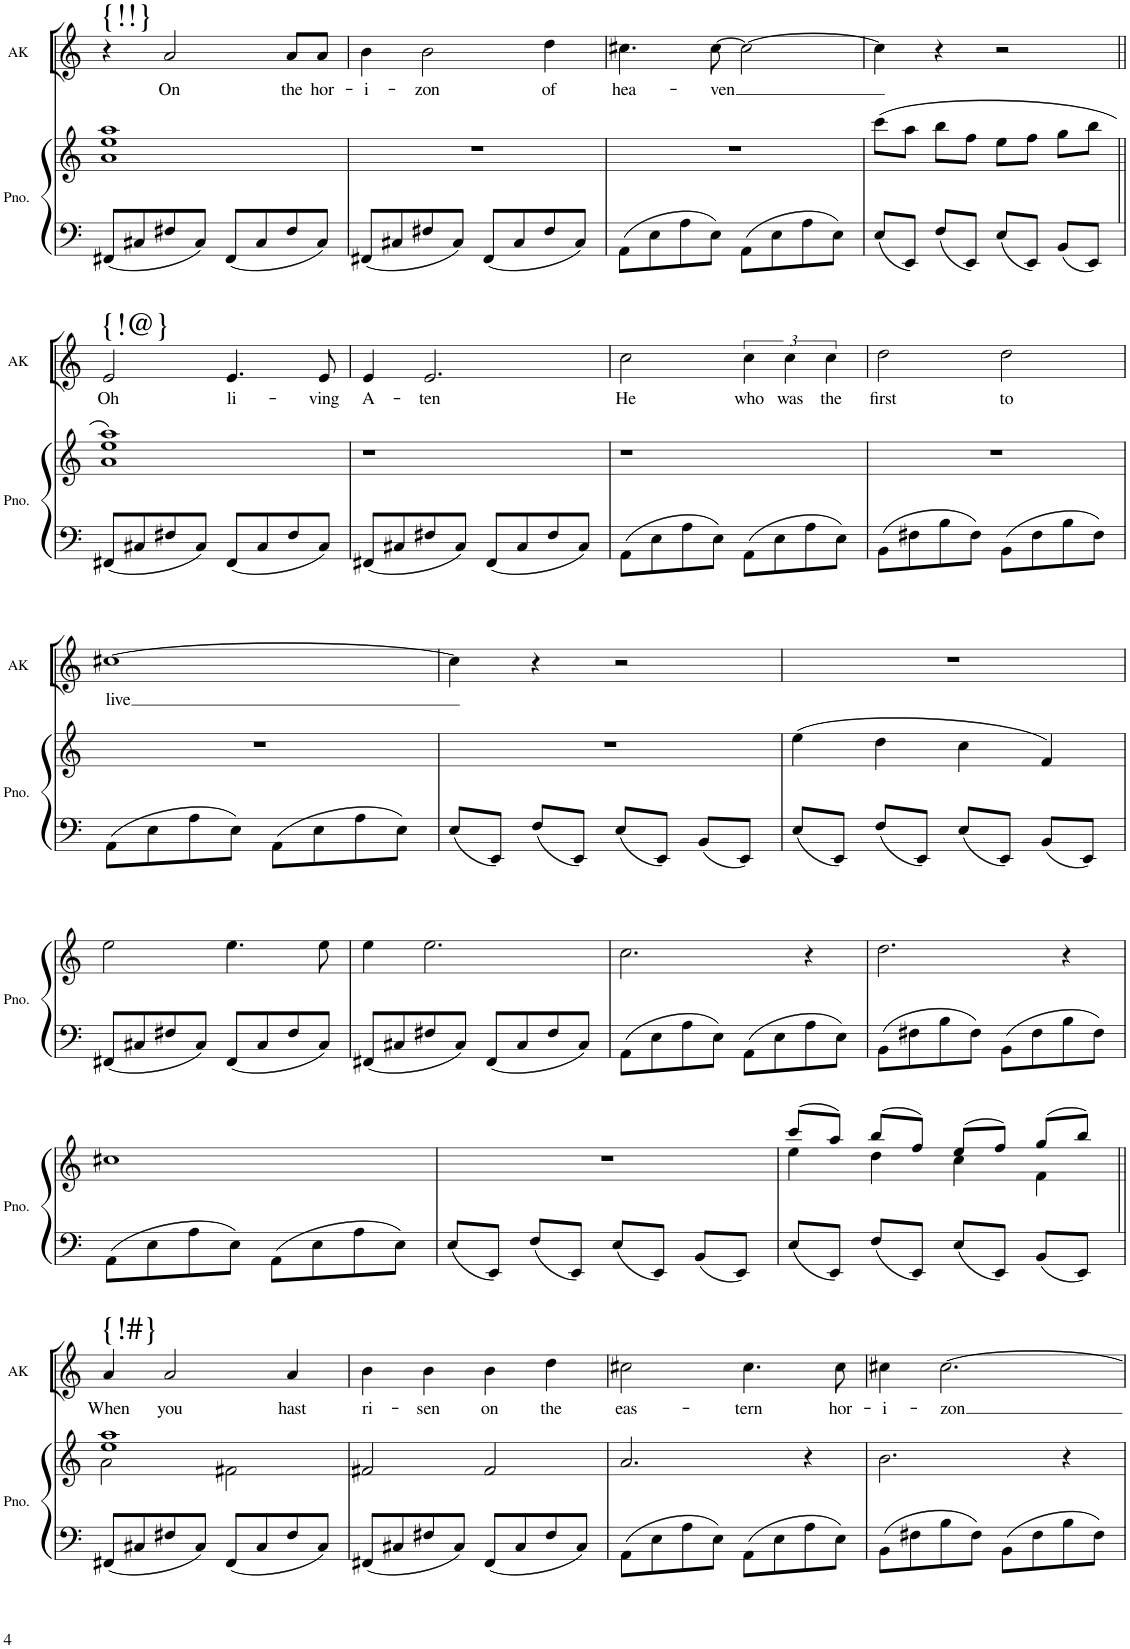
**kern	**kern	**kern	**text
*part2	*part2	*part1	*part1
*staff3	*staff2	*staff1	*staff1
*I"Piano	*	*I"AKHNATEN	*
*I'Pno.	*	*I'AK	*
!!LO:PB:g=z
*clefF4	*clefG2	*clefG2	*
*k[]	*k[]	*k[]	*
*M4/4	*M4/4	*M4/4	*
=45	=45	=45	=45
!	!	!LO:TX:a:t={!!}	!
8FF#X/L	1a 1ee 1aa	4r	.
8C#X/	.	.	.
!	!	!	!LO:LY:b
8F#X/	.	2a/	On
8C#/J	.	.	.
8FF#/L	.	.	.
8C#/	.	.	.
!	!	!	!LO:LY:b
8F#/	.	8a/L	the
!	!	!	!LO:LY:b
8C#/J	.	8a/J	hor-
=46	=46	=46	=46
!	!	!	!LO:LY:b
8FF#X/L	1r	4b\	-i-
8C#X/	.	.	.
!	!	!	!LO:LY:b
8F#X/	.	2b\	-zon
8C#/J	.	.	.
8FF#/L	.	.	.
8C#/	.	.	.
!	!	!	!LO:LY:b
8F#/	.	4dd\	of
8C#/J	.	.	.
=47	=47	=47	=47
!	!	!	!LO:LY:b
8AA\L	1r	4.cc#X\	hea-
8E\	.	.	.
8A\	.	.	.
!	!	!	!LO:LY:b
8E\J	.	[8cc#\	-ven
8AA\L	.	2cc#\_	.
8E\	.	.	.
8A\	.	.	.
8E\J	.	.	.
=48	=48	=48	=48
8E/L	(8ccc\L	4cc#\]	.
8EE/J	8aa\J	.	.
8F/L	8bb\L	4r	.
8EE/J	8ff\J	.	.
8E/L	8ee\L	2r	.
8EE/J	8ff\J	.	.
8BB/L	8gg\L	.	.
8EE/J	8bb\J	.	.
!!LO:LB:g=z
=49||	=49||	=49||	=49||
!	!	!LO:TX:a:t={!@}	!
!	!	!	!LO:LY:b
8FF#X/L	1a 1ee 1aa)	2e/	Oh
8C#X/	.	.	.
8F#X/	.	.	.
8C#/J	.	.	.
!	!	!	!LO:LY:b
8FF#/L	.	4.e/	li-
8C#/	.	.	.
8F#/	.	.	.
!	!	!	!LO:LY:b
8C#/J	.	8e/	-ving
=50	=50	=50	=50
!	!	!	!LO:LY:b
8FF#X/L	1r	4e/	A-
8C#X/	.	.	.
!	!	!	!LO:LY:b
8F#X/	.	2.e/	-ten
8C#/J	.	.	.
8FF#/L	.	.	.
8C#/	.	.	.
8F#/	.	.	.
8C#/J	.	.	.
=51	=51	=51	=51
!	!	!	!LO:LY:b
8AA\L	1r	2cc\	He
8E\	.	.	.
8A\	.	.	.
8E\J	.	.	.
!	!	!	!LO:LY:b
8AA\L	.	6cc\	who
8E\	.	.	.
!	!	!	!LO:LY:b
.	.	6cc\	was
8A\	.	.	.
!	!	!	!LO:LY:b
.	.	6cc\	the
8E\J	.	.	.
=52	=52	=52	=52
!	!	!	!LO:LY:b
8BB\L	1r	2dd\	first
8F#X\	.	.	.
8B\	.	.	.
8F#\J	.	.	.
!	!	!	!LO:LY:b
8BB\L	.	2dd\	to
8F#\	.	.	.
8B\	.	.	.
8F#\J	.	.	.
!!LO:LB:g=z
=53	=53	=53	=53
!	!	!	!LO:LY:b
8AA\L	1r	[1cc#X	live
8E\	.	.	.
8A\	.	.	.
8E\J	.	.	.
8AA\L	.	.	.
8E\	.	.	.
8A\	.	.	.
8E\J	.	.	.
=54	=54	=54	=54
8E/L	1r	4cc#\]	.
8EE/J	.	.	.
8F/L	.	4r	.
8EE/J	.	.	.
8E/L	.	2r	.
8EE/J	.	.	.
8BB/L	.	.	.
8EE/J	.	.	.
=55	=55	=55	=55
8E/L	(4ee\	1r	.
8EE/J	.	.	.
8F/L	4dd\	.	.
8EE/J	.	.	.
8E/L	4cc\	.	.
8EE/J	.	.	.
8BB/L	4f/)	.	.
8EE/J	.	.	.
!!LO:LB:g=z
=56	=56	=56	=56
8FF#X/L	2ee\	1r	.
8C#X/	.	.	.
8F#X/	.	.	.
8C#/J	.	.	.
8FF#/L	4.ee\	.	.
8C#/	.	.	.
8F#/	.	.	.
8C#/J	8ee\	.	.
=57	=57	=57	=57
8FF#X/L	4ee\	1r	.
8C#X/	.	.	.
8F#X/	2.ee\	.	.
8C#/J	.	.	.
8FF#/L	.	.	.
8C#/	.	.	.
8F#/	.	.	.
8C#/J	.	.	.
=58	=58	=58	=58
8AA\L	2.cc\	1r	.
8E\	.	.	.
8A\	.	.	.
8E\J	.	.	.
8AA\L	.	.	.
8E\	.	.	.
8A\	4r	.	.
8E\J	.	.	.
=59	=59	=59	=59
8BB\L	2.dd\	1r	.
8F#X\	.	.	.
8B\	.	.	.
8F#\J	.	.	.
8BB\L	.	.	.
8F#\	.	.	.
8B\	4r	.	.
8F#\J	.	.	.
!!LO:LB:g=z
=60	=60	=60	=60
8AA\L	1cc#X	1r	.
8E\	.	.	.
8A\	.	.	.
8E\J	.	.	.
8AA\L	.	.	.
8E\	.	.	.
8A\	.	.	.
8E\J	.	.	.
=61	=61	=61	=61
8E/L	1r	1r	.
8EE/J	.	.	.
8F/L	.	.	.
8EE/J	.	.	.
8E/L	.	.	.
8EE/J	.	.	.
8BB/L	.	.	.
8EE/J	.	.	.
=62	=62	=62	=62
*	*^	*	*
8E/L	(8ccc/L	4ee\	1r	.
8EE/J	8aa/J)	.	.	.
8F/L	(8bb/L	4dd\	.	.
8EE/J	8ff/J)	.	.	.
8E/L	(8ee/L	4cc\	.	.
8EE/J	8ff/J)	.	.	.
8BB/L	(8gg/L	4f\	.	.
8EE/J	8bb/J)	.	.	.
!!LO:LB:g=z
=63||	=63||	=63||	=63||	=63||
!	!	!	!LO:TX:a:t={!#}	!
!	!	!	!	!LO:LY:b
8FF#X/L	2a\	1ee 1aa	4a/	When
8C#X/	.	.	.	.
!	!	!	!	!LO:LY:b
8F#X/	.	.	2a/	you
8C#/J	.	.	.	.
8FF#/L	2f#X\	.	.	.
8C#/	.	.	.	.
!	!	!	!	!LO:LY:b
8F#/	.	.	4a/	hast
8C#/J	.	.	.	.
*	*v	*v	*	*
=64	=64	=64	=64
!	!	!	!LO:LY:b
8FF#X/L	2f#X/	4b\	ri-
8C#X/	.	.	.
!	!	!	!LO:LY:b
8F#X/	.	4b\	-sen
8C#/J	.	.	.
!	!	!	!LO:LY:b
8FF#/L	2f#/	4b\	on
8C#/	.	.	.
!	!	!	!LO:LY:b
8F#/	.	4dd\	the
8C#/J	.	.	.
=65	=65	=65	=65
!	!	!	!LO:LY:b
8AA\L	2.a/	2cc#X\	eas-
8E\	.	.	.
8A\	.	.	.
8E\J	.	.	.
!	!	!	!LO:LY:b
8AA\L	.	4.cc#\	-tern
8E\	.	.	.
8A\	4r	.	.
!	!	!	!LO:LY:b
8E\J	.	8cc#\	hor-
=66	=66	=66	=66
!	!	!	!LO:LY:b
8BB\L	2.b\	4cc#X\	-i-
8F#X\	.	.	.
!	!	!	!LO:LY:b
8B\	.	[2.cc#\	-zon
8F#\J	.	.	.
8BB\L	.	.	.
8F#\	.	.	.
8B\	4r	.	.
8F#\J	.	.	.
=	=	=	=
*-	*-	*-	*-
